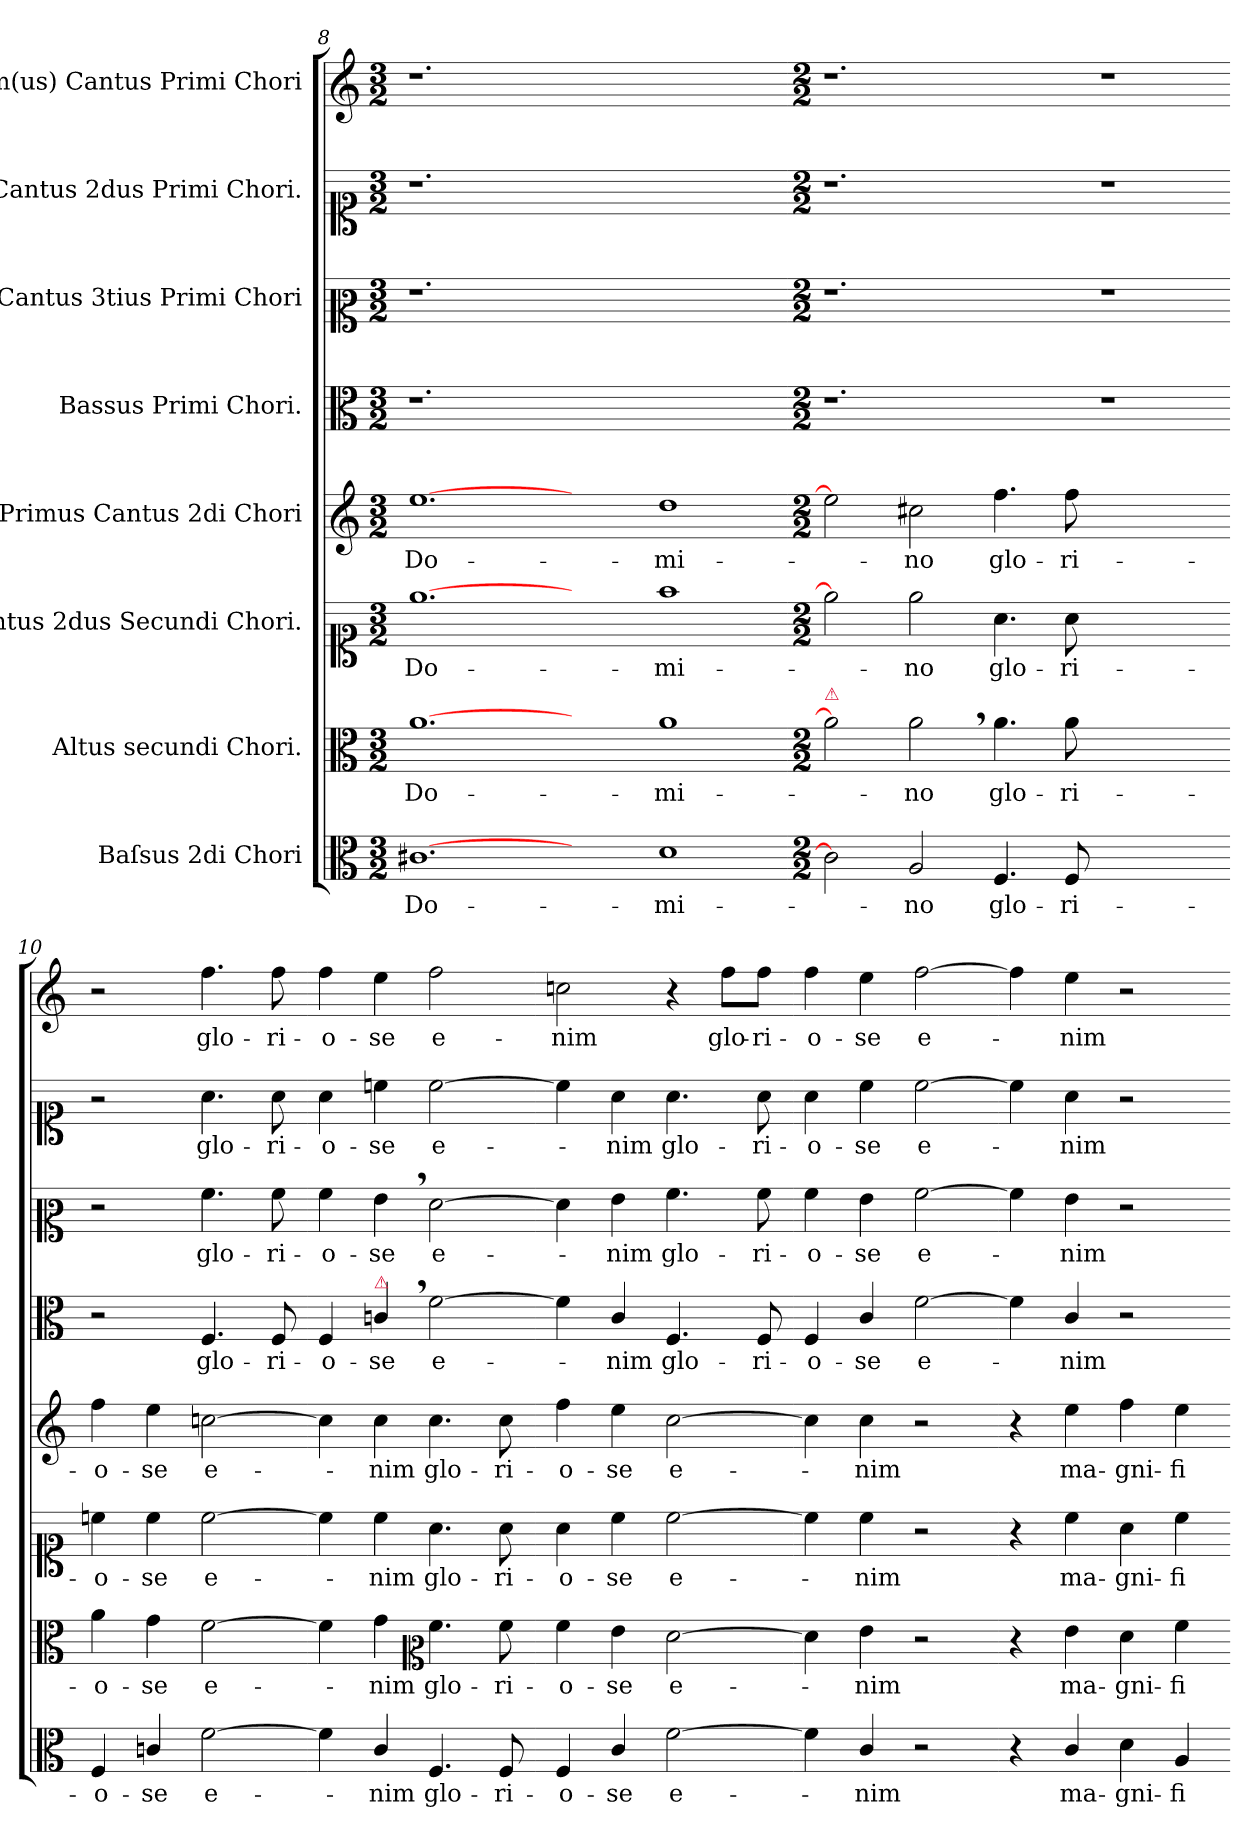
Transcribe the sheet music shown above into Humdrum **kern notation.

**kern	**text	**kern	**text	**kern	**text	**kern	**text	**kern	**text	**kern	**text	**kern	**text	**kern	**text
*part8	*part8	*part7	*part7	*part6	*part6	*part5	*part5	*part4	*part4	*part3	*part3	*part2	*part2	*part1	*part1
*staff8	*staff8	*staff7	*staff7	*staff6	*staff6	*staff5	*staff5	*staff4	*staff4	*staff3	*staff3	*staff2	*staff2	*staff1	*staff1
*I"Baſsus 2di Chori	*	*I"Altus secundi Chori.	*	*I"Cantus 2dus Secundi Chori.	*	*I"Primus Cantus 2di Chori	*	*I"Bassus Primi Chori.	*	*I"Cantus 3tius Primi Chori	*	*I"Cantus 2dus Primi Chori.	*	*I"1m(us) Cantus Primi Chori	*
*clefC3	*	*clefC3	*	*clefC1	*	*clefG2	*	*clefC3	*	*clefC2	*	*clefC1	*	*clefG2	*
*k[]	*	*k[]	*	*k[]	*	*k[]	*	*k[]	*	*k[]	*	*k[]	*	*k[]	*
*M3/2	*	*M3/2	*	*M3/2	*	*M3/2	*	*M3/2	*	*M3/2	*	*M3/2	*	*M3/2	*
=8	=8	=8	=8	=8	=8	=8	=8	=8	=8	=8	=8	=8	=8	=8	=8
[1.c#X	Do-	[1.a	Do-	[1.ee	Do-	[1.ee	Do-	1.r	.	1.r	.	1.r	.	1.r	.
2ryy	.	2ryy	.	2ryy	.	2ryy	.	1.ryy	.	1.ryy	.	1.ryy	.	1.ryy	.
1d	-mi-	1a	-mi-	1ff	-mi-	1dd	-mi-	.	.	.	.	.	.	.	.
=9-	=9-	=9-	=9-	=9-	=9-	=9-	=9-	=9-	=9-	=9-	=9-	=9-	=9-	=9-	=9-
*M2/2	*	*M2/2	*	*M2/2	*	*M2/2	*	*M2/2	*	*M2/2	*	*M2/2	*	*M2/2	*
!	!	!LO:TX:a:color=crimson:t=⚠	!	!	!	!	!	!	!	!	!	!	!	!	!
2c#]	.	2a]	.	2ee]	.	2ee]	.	1.r	.	1.r	.	1.r	.	1.r	.
2A/	-no	2a,<\	-no	2ee\	-no	2cc#X\	-no	.	.	.	.	.	.	.	.
4.F/	glo-	4.a\	glo-	4.a\	glo-	4.ff\	glo-	.	.	.	.	.	.	.	.
8F/	-ri-	8a\	-ri-	8a\	-ri-	8ff\	-ri-	.	.	.	.	.	.	.	.
1ryy	.	1ryy	.	1ryy	.	1ryy	.	1r	.	1r	.	1r	.	1r	.
=10-	=10-	=10-	=10-	=10-	=10-	=10-	=10-	=10-	=10-	=10-	=10-	=10-	=10-	=10-	=10-
4F/	-o-	4a\	-o-	4ccn\	-o-	4ff\	-o-	2r	.	2r	.	2r	.	2r	.
4cn/	-se	4g\	-se	4cc\	-se	4ee\	-se	.	.	.	.	.	.	.	.
[2f\	e-	[2f\	e-	[2cc\	e-	[2ccn\	e-	4.F/	glo-	4.a\	glo-	4.a\	glo-	4.ff\	glo-
.	.	.	.	.	.	.	.	8F/	-ri-	8a\	-ri-	8a\	-ri-	8ff\	-ri-
=11-	=11-	=11-	=11-	=11-	=11-	=11-	=11-	=11-	=11-	=11-	=11-	=11-	=11-	=11-	=11-
4f\]	.	4f\]	.	4cc\]	.	4cc\]	.	4F/	-o-	4a\	-o-	4a\	-o-	4ff\	-o-
!	!	!	!	!	!	!	!	!LO:TX:a:color=crimson:t=⚠	!	!	!	!	!	!	!
4c/	-nim	4g\	-nim	4cc\	-nim	4cc\	-nim	4cn,</	-se	4g,<\	-se	4ccn\	-se	4ee\	-se
*	*	*clefC2	*	*	*	*	*	*	*	*	*	*	*	*	*
!	!LO:LY:i	!	!LO:LY:i	!	!LO:LY:i	!	!LO:LY:i	!	!	!	!	!	!	!	!
4.F/	glo-	4.a\	glo-	4.a\	glo-	4.cc\	glo-	[2f\	e-	[2f\	e-	[2cc\	e-	2ff\	e-
!	!LO:LY:i	!	!LO:LY:i	!	!LO:LY:i	!	!LO:LY:i	!	!	!	!	!	!	!	!
8F/	-ri-	8a\	-ri-	8a\	-ri-	8cc\	-ri-	.	.	.	.	.	.	.	.
=12-	=12-	=12-	=12-	=12-	=12-	=12-	=12-	=12-	=12-	=12-	=12-	=12-	=12-	=12-	=12-
!	!LO:LY:i	!	!LO:LY:i	!	!LO:LY:i	!	!LO:LY:i	!	!	!	!	!	!	!	!
4F/	-o-	4a\	-o-	4a\	-o-	4ff\	-o-	4f\]	.	4f\]	.	4cc\]	.	2ccn\	-nim
!	!LO:LY:i	!	!LO:LY:i	!	!LO:LY:i	!	!LO:LY:i	!	!	!	!	!	!	!	!
4c/	-se	4g\	-se	4cc\	-se	4ee\	-se	4c/	-nim	4g\	-nim	4a\	-nim	.	.
!	!LO:LY:i	!	!LO:LY:i	!	!LO:LY:i	!	!LO:LY:i	!	!	!	!	!	!	!	!
[2f\	e-	[2f\	e-	[2cc\	e-	[2cc\	e-	4.F/	glo-	4.a\	glo-	4.a\	glo-	4r	.
.	.	.	.	.	.	.	.	.	.	.	.	.	.	8ff\L	glo-
.	.	.	.	.	.	.	.	8F/	-ri-	8a\	-ri-	8a\	-ri-	8ff\J	-ri-
=13-	=13-	=13-	=13-	=13-	=13-	=13-	=13-	=13-	=13-	=13-	=13-	=13-	=13-	=13-	=13-
4f\]	.	4f\]	.	4cc\]	.	4cc\]	.	4F/	-o-	4a\	-o-	4a\	-o-	4ff\	-o-
!	!LO:LY:i	!	!LO:LY:i	!	!LO:LY:i	!	!LO:LY:i	!	!	!	!	!	!	!	!
4c/	-nim	4g\	-nim	4cc\	-nim	4cc\	-nim	4c/	-se	4g\	-se	4cc\	-se	4ee\	-se
2r	.	2r	.	2r	.	2r	.	[2f\	e-	[2a\	e-	[2cc\	e-	[2ff\	e-
=14-	=14-	=14-	=14-	=14-	=14-	=14-	=14-	=14-	=14-	=14-	=14-	=14-	=14-	=14-	=14-
4r	.	4r	.	4r	.	4r	.	4f\]	.	4a\]	.	4cc\]	.	4ff\]	.
4c/	ma-	4g\	ma-	4cc\	ma-	4ee\	ma-	4c/	-nim	4g\	-nim	4a\	-nim	4ee\	-nim
4d\	-gni-	4f\	-gni-	4a\	-gni-	4ff\	-gni-	2r	.	2r	.	2r	.	2r	.
4A/	-fi-	4a\	-fi-	4cc\	-fi-	4ee\	-fi-	.	.	.	.	.	.	.	.
=-	=-	=-	=-	=-	=-	=-	=-	=-	=-	=-	=-	=-	=-	=-	=-
*-	*-	*-	*-	*-	*-	*-	*-	*-	*-	*-	*-	*-	*-	*-	*-
